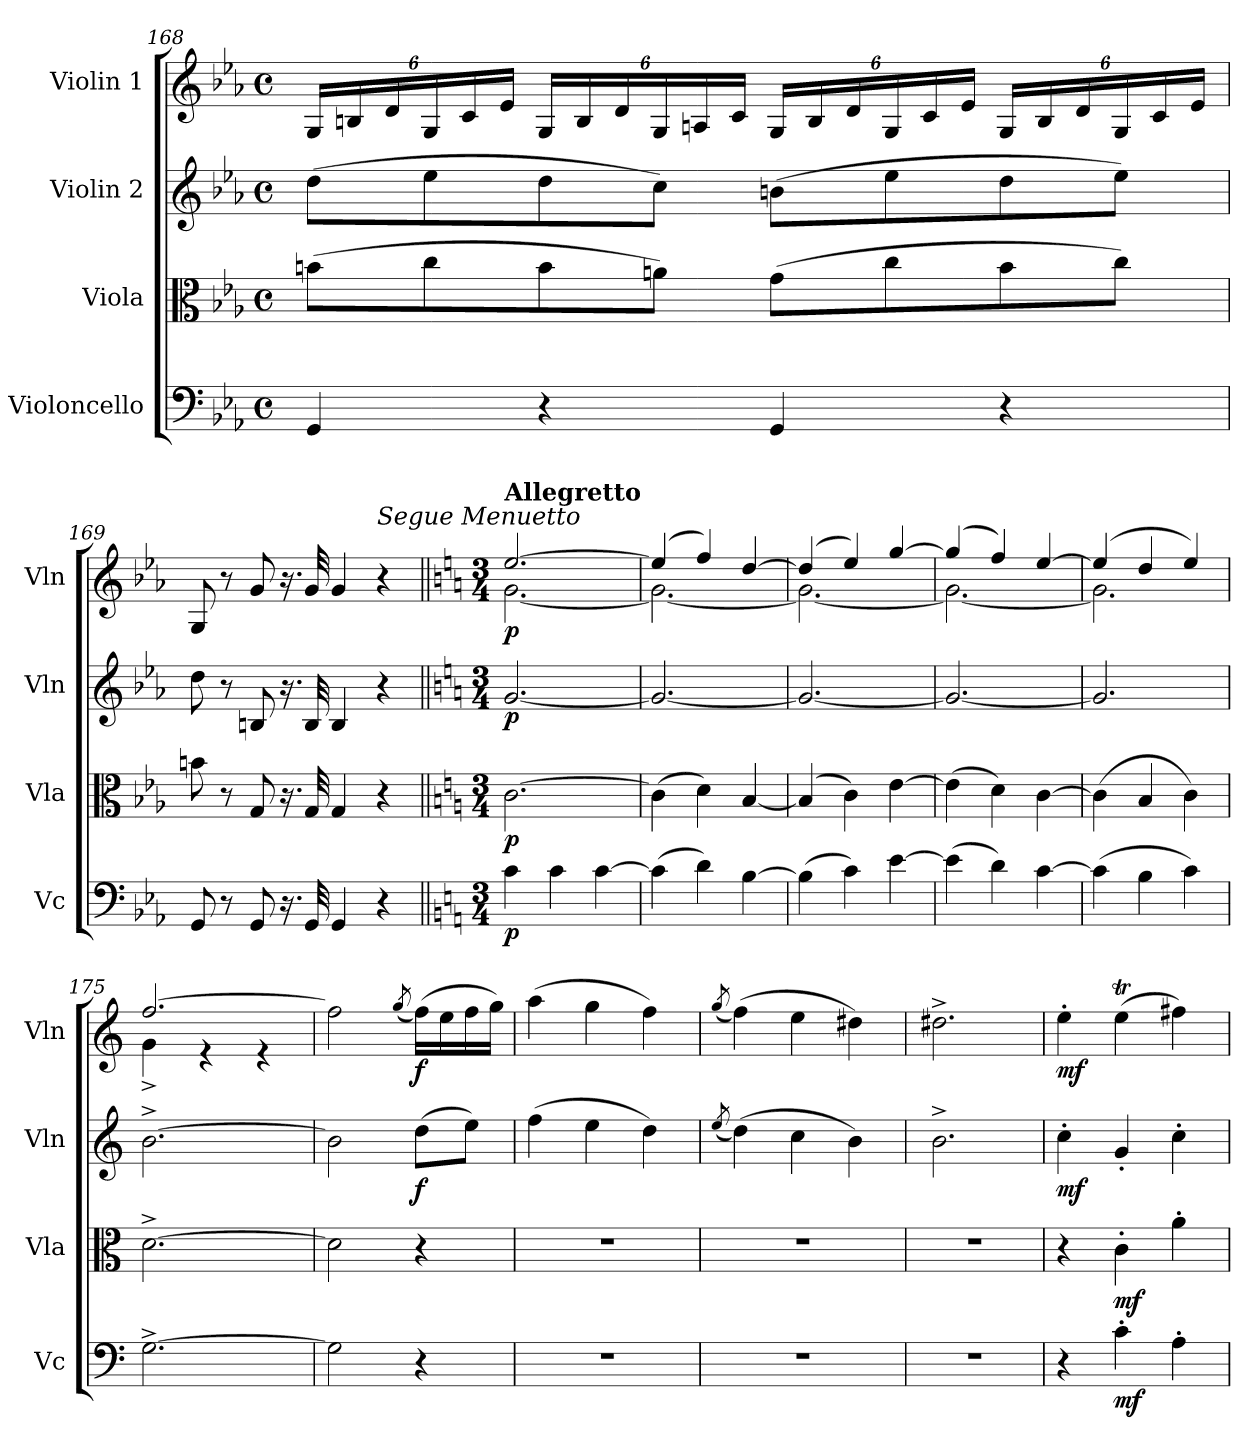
**kern	**dynam	**kern	**dynam	**kern	**dynam	**kern	**dynam
*part4	*part4	*part3	*part3	*part2	*part2	*part1	*part1
*staff4	*staff4	*staff3	*staff3	*staff2	*staff2	*staff1	*staff1
*I"Violoncello	*	*I"Viola	*	*I"Violin 2	*	*I"Violin 1	*
*I'Vc	*	*I'Vla	*	*I'Vln	*	*I'Vln	*
!!LO:PB:g=z
*clefF4	*	*clefC3	*	*clefG2	*	*clefG2	*
*k[b-e-a-]	*	*k[b-e-a-]	*	*k[b-e-a-]	*	*k[b-e-a-]	*
*M4/4	*	*M4/4	*	*M4/4	*	*M4/4	*
*met(c)	*	*met(c)	*	*met(c)	*	*met(c)	*
*	*	*	*	*	*	*Xbrackettup	*
=168	=168	=168	=168	=168	=168	=168	=168
4GG/	.	(>8bn\L	.	(>8dd\L	.	24G/LL	.
.	.	.	.	.	.	24Bn/	.
.	.	.	.	.	.	24d/	.
.	.	8cc\	.	8ee-\	.	24G/	.
.	.	.	.	.	.	24c/	.
.	.	.	.	.	.	24e-/JJ	.
4r	.	8b\	.	8dd\	.	24G/LL	.
.	.	.	.	.	.	24B/	.
.	.	.	.	.	.	24d/	.
.	.	8an\J)	.	8cc\J)	.	24G/	.
.	.	.	.	.	.	24An/	.
.	.	.	.	.	.	24c/JJ	.
4GG/	.	(>8g\L	.	(>8bn\L	.	24G/LL	.
.	.	.	.	.	.	24B/	.
.	.	.	.	.	.	24d/	.
.	.	8cc\	.	8ee-\	.	24G/	.
.	.	.	.	.	.	24c/	.
.	.	.	.	.	.	24e-/JJ	.
4r	.	8b\	.	8dd\	.	24G/LL	.
.	.	.	.	.	.	24B/	.
.	.	.	.	.	.	24d/	.
.	.	8cc\J)	.	8ee-\J)	.	24G/	.
.	.	.	.	.	.	24c/	.
.	.	.	.	.	.	24e-/JJ	.
=169	=169	=169	=169	=169	=169	=169	=169
*^	*	*^	*	*^	*	*^	*
8GG/	2.ryy	.	8bn\	2.ryy	.	8dd\	2.ryy	.	8G/	2.ryy	.
8r	.	.	8r	.	.	8r	.	.	8r	.	.
8GG/	.	.	8G/	.	.	8Bn/	.	.	8g/	.	.
16.r	.	.	16.r	.	.	16.r	.	.	16.r	.	.
32GG/	.	.	32G/	.	.	32B/	.	.	32g/	.	.
4GG/	.	.	4G/	.	.	4B/	.	.	4g/	.	.
!	!	!	!	!	!	!	!	!	!LO:TX:i:t=Segue Menuetto	!	!
4r	4ryy	.	4r	4ryy	.	4r	4ryy	.	4r	4ryy	.
*v	*v	*	*	*	*	*v	*v	*	*	*	*
*	*	*v	*v	*	*	*	*	*	*
!!LO:PB:g=z	!!
=170||	=170||	=170||	=170||	=170||	=170||	=170||	=170||	=170||
*k[]	*	*k[]	*	*k[]	*	*k[]	*	*
*M3/4	*	*M3/4	*	*M3/4	*	*M3/4	*	*
*^	*	*^	*	*^	*	*	*	*
!	!	!	!	!	!	!	!	!	!LO:TX:a:B:t=Allegretto	!	!
!	!	!LO:DY:b	!	!	!LO:DY:b	!	!	!LO:DY:b	!	!	!LO:DY:b
*v	*v	*	*	*	*	*v	*v	*	*	*	*
*	*	*v	*v	*	*	*	*	*	*
4c\	p	[2.c\	p	[2.g/	p	[2.ee/	[2.g\	p
4c\	.	.	.	.	.	.	.	.
[4c\	.	.	.	.	.	.	.	.
=171	=171	=171	=171	=171	=171	=171	=171	=171
(>4c\]	.	(>4c\]	.	2.g/_	.	(>4ee/]	2.g\_	.
4d\)	.	4d\)	.	.	.	4ff/)	.	.
[4B\	.	[4B/	.	.	.	[4dd/	.	.
=172	=172	=172	=172	=172	=172	=172	=172	=172
(>4B\]	.	(>4B/]	.	2.g/_	.	(>4dd/]	2.g\_	.
4c\)	.	4c\)	.	.	.	4ee/)	.	.
[4e\	.	[4e\	.	.	.	[4gg/	.	.
=173	=173	=173	=173	=173	=173	=173	=173	=173
(>4e\]	.	(>4e\]	.	2.g/_	.	(>4gg/]	2.g\_	.
4d\)	.	4d\)	.	.	.	4ff/)	.	.
[4c\	.	[4c\	.	.	.	[4ee/	.	.
=174	=174	=174	=174	=174	=174	=174	=174	=174
(>4c\]	.	(>4c\]	.	2.g/]	.	(>4ee/]	2.g\]	.
4B\	.	4B/	.	.	.	4dd/	.	.
4c\)	.	4c\)	.	.	.	4ee/)	.	.
=175	=175	=175	=175	=175	=175	=175	=175	=175
[2.G^\	.	[2.d^\	.	[2.b^\	.	[2.ff/	4g^\	.
.	.	.	.	.	.	.	4r	.
.	.	.	.	.	.	.	4r	.
*	*	*	*	*	*	*v	*v	*
=176	=176	=176	=176	=176	=176	=176	=176
2G\]	.	2d\]	.	2b\]	.	2ff\]	.
.	.	.	.	.	.	(<8qgg/	.
!	!	!	!	!	!LO:DY:b	!	!LO:DY:b
4r	.	4r	.	(>8dd\L	f	(>16ff\LL)	f
.	.	.	.	.	.	16ee\	.
.	.	.	.	8ee\J)	.	16ff\	.
.	.	.	.	.	.	16gg\JJ)	.
=177	=177	=177	=177	=177	=177	=177	=177
2.r	.	2.r	.	(>4ff\	.	(>4aa\	.
.	.	.	.	4ee\	.	4gg\	.
.	.	.	.	4dd\)	.	4ff\)	.
!!LO:LB:g=z
=178	=178	=178	=178	=178	=178	=178	=178
.	.	.	.	(<8qee/	.	(<8qgg/	.
2.r	.	2.r	.	(>4dd\)	.	(>4ff\)	.
.	.	.	.	4cc\	.	4ee\	.
.	.	.	.	4b\)	.	4dd#X\)	.
=179	=179	=179	=179	=179	=179	=179	=179
2.r	.	2.r	.	2.b^\	.	2.dd#X^\	.
=180	=180	=180	=180	=180	=180	=180	=180
!	!	!	!	!	!LO:DY:b	!	!LO:DY:b
4r	.	4r	.	4cc'\	mf	4ee'\	mf
!	!LO:DY:b	!	!LO:DY:b	!	!	!	!
4c'\	mf	4c'\	mf	4g'/	.	(>4eet\	.
4A'\	.	4a'\	.	4cc'\	.	4ff#X\)	.
=	=	=	=	=	=	=	=
*-	*-	*-	*-	*-	*-	*-	*-
